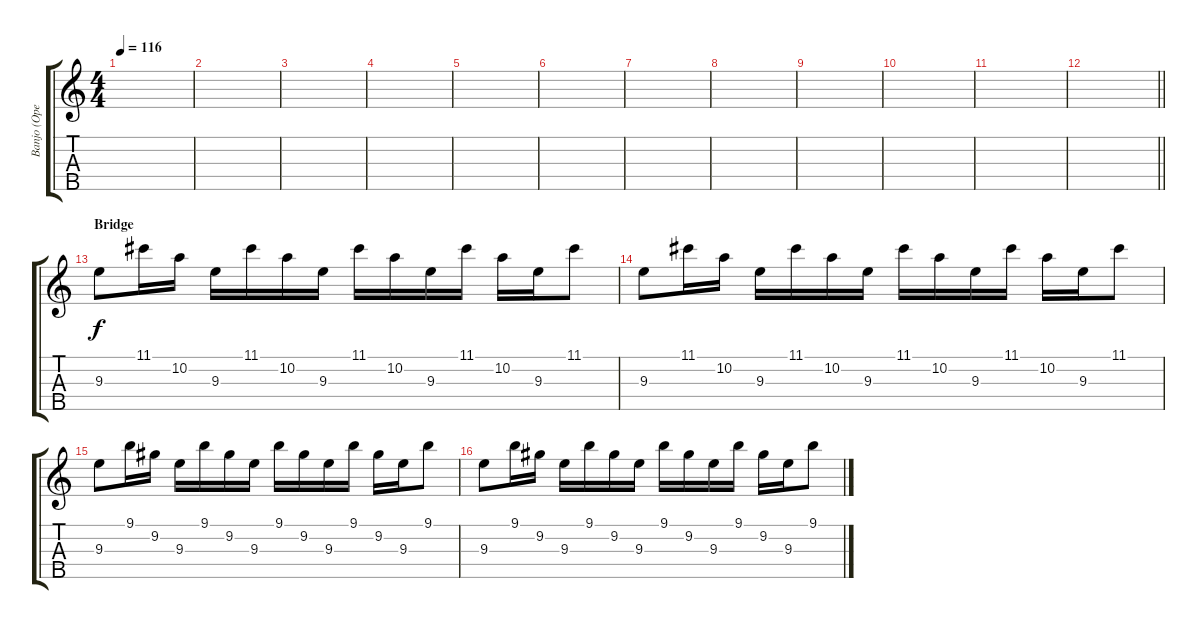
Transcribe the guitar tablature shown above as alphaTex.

\track ("Banjo (Open G)" "Banjo (Ope") {instrument banjo}
\staff {score tabs}
\tuning (D4 B3 G3 D3 G4) {hide}
\displaytranspose 12
\ts (4 4)
\tempo 116
\clef g2
\ks c
|
|
|
|
|
|
|
|
|
|
|
\barLineRight lightlight
|
\section ("" "Bridge")
9.3.8 11.1.16 10.2.16 9.3.16 11.1.16 10.2.16 9.3.16 11.1.16 10.2.16 9.3.16 11.1.16 10.2.16 9.3.16 11.1.8 |
9.3.8 11.1.16 10.2.16 9.3.16 11.1.16 10.2.16 9.3.16 11.1.16 10.2.16 9.3.16 11.1.16 10.2.16 9.3.16 11.1.8 |
9.3.8 9.1.16 9.2.16 9.3.16 9.1.16 9.2.16 9.3.16 9.1.16 9.2.16 9.3.16 9.1.16 9.2.16 9.3.16 9.1.8 |
9.3.8 9.1.16 9.2.16 9.3.16 9.1.16 9.2.16 9.3.16 9.1.16 9.2.16 9.3.16 9.1.16 9.2.16 9.3.16 9.1.8
